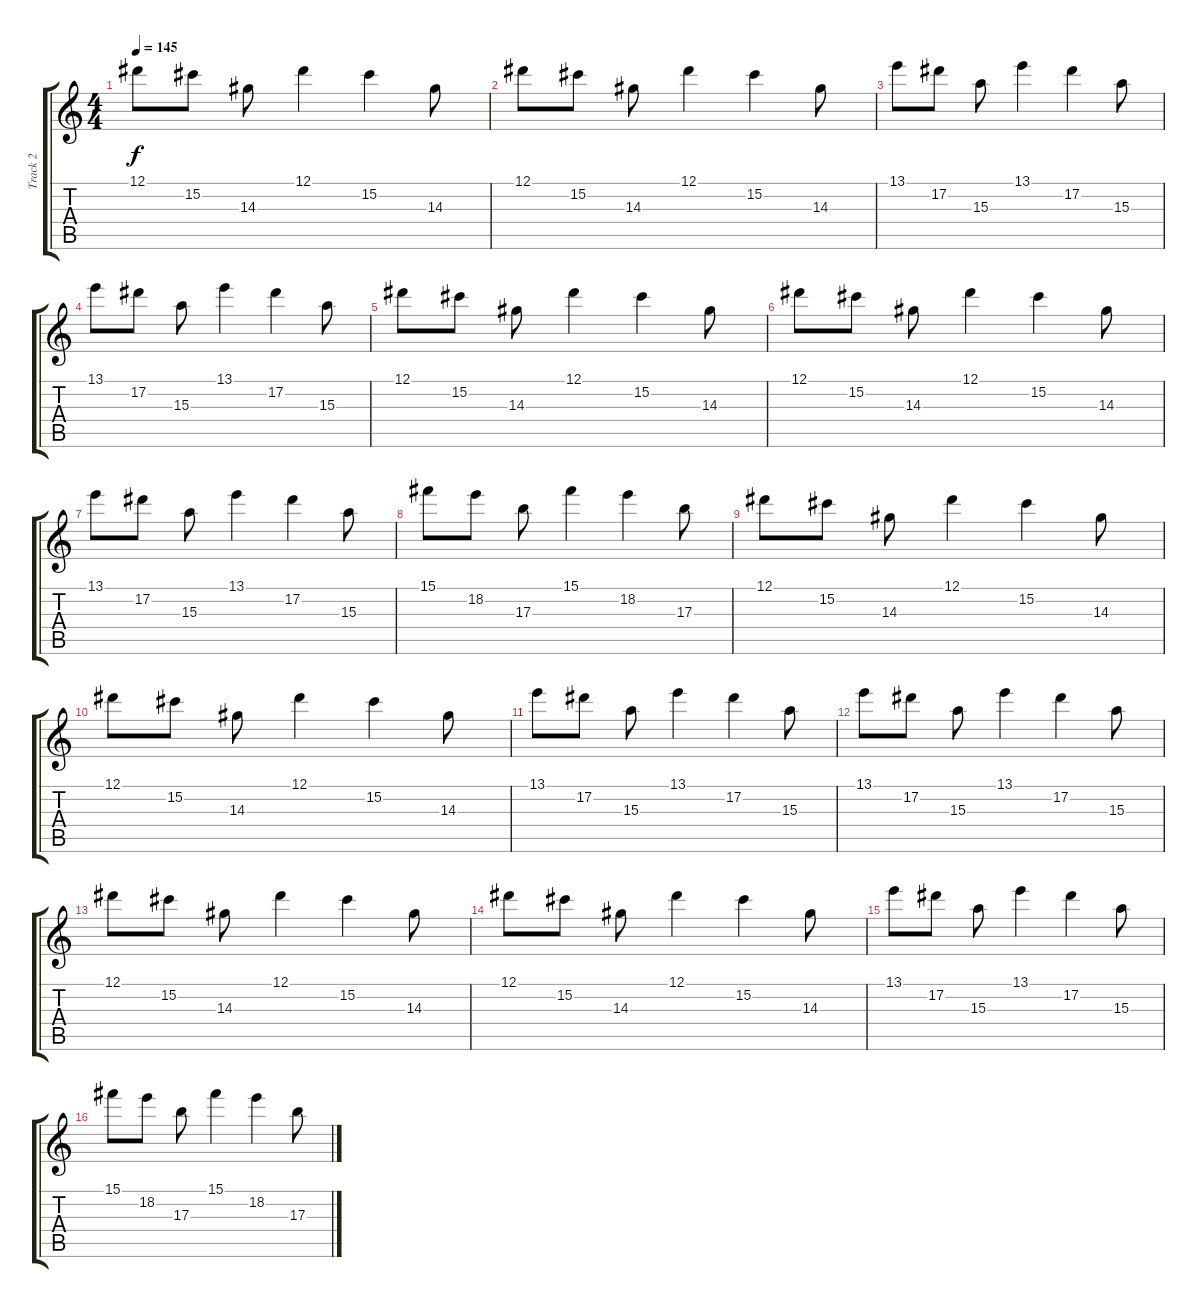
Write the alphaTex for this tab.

\track ("Track 2" "Track 2") {instrument distortionguitar}
\staff {score tabs}
\tuning (Eb4 Bb3 Gb3 Db3 Ab2 Eb2) {hide}
\ts (4 4)
\tempo 145
\clef g2
\ks c
12.1.8{dy f instrument distortionguitar} 15.2.8 14.3.8 12.1.4 15.2.4 14.3.8 |
12.1.8 15.2.8 14.3.8 12.1.4 15.2.4 14.3.8 |
13.1.8 17.2.8 15.3.8 13.1.4 17.2.4 15.3.8 |
13.1.8 17.2.8 15.3.8 13.1.4 17.2.4 15.3.8 |
12.1.8 15.2.8 14.3.8 12.1.4 15.2.4 14.3.8 |
12.1.8 15.2.8 14.3.8 12.1.4 15.2.4 14.3.8 |
13.1.8 17.2.8 15.3.8 13.1.4 17.2.4 15.3.8 |
15.1.8 18.2.8 17.3.8 15.1.4 18.2.4 17.3.8 |
12.1.8 15.2.8 14.3.8 12.1.4 15.2.4 14.3.8 |
12.1.8 15.2.8 14.3.8 12.1.4 15.2.4 14.3.8 |
13.1.8 17.2.8 15.3.8 13.1.4 17.2.4 15.3.8 |
13.1.8 17.2.8 15.3.8 13.1.4 17.2.4 15.3.8 |
12.1.8 15.2.8 14.3.8 12.1.4 15.2.4 14.3.8 |
12.1.8 15.2.8 14.3.8 12.1.4 15.2.4 14.3.8 |
13.1.8 17.2.8 15.3.8 13.1.4 17.2.4 15.3.8 |
15.1.8 18.2.8 17.3.8 15.1.4 18.2.4 17.3.8
